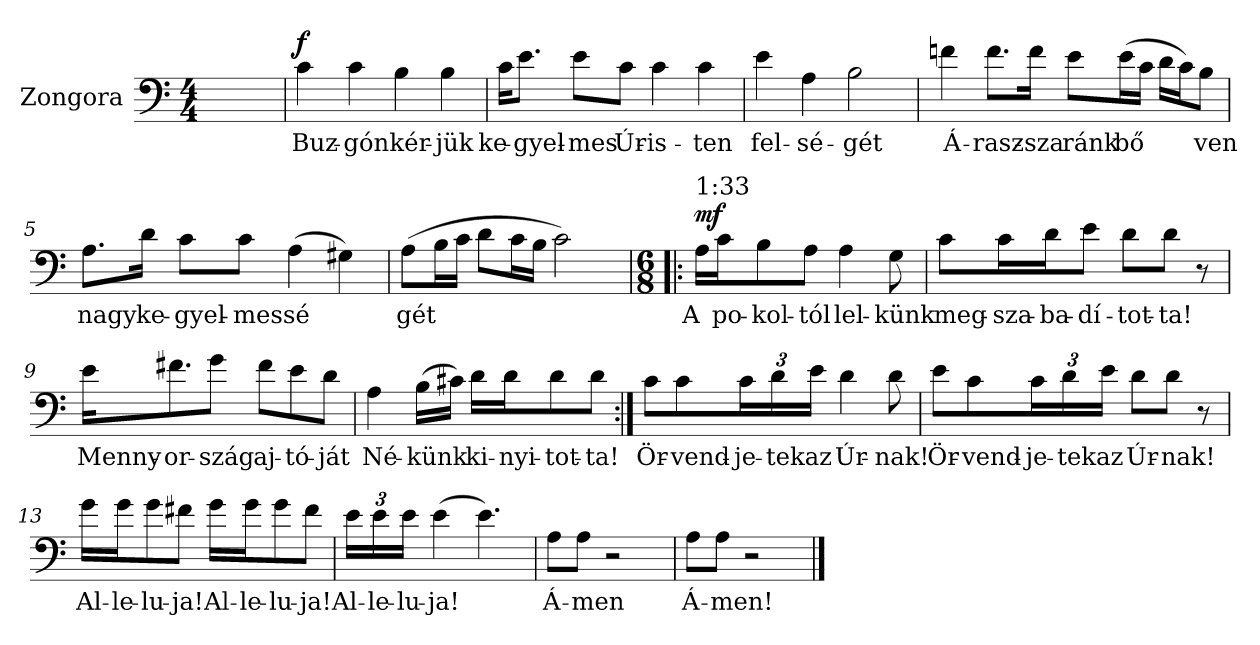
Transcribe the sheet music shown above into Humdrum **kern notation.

**kern	**text	**dynam
*part1	*part1	*part1
*staff1	*staff1	*staff1
*I"Zongora	*	*
*I'Zon.	*	*
*clefF4	*	*
*k[]	*	*
*M4/4	*	*
*MM110	*	*
=	=	=
4ryy	.	.
=1	=1	=1
!	!LO:LY:b	!LO:DY:a
4c\	Buz-	f
!	!LO:LY:b	!
4c\	-gón	.
!	!LO:LY:b	!
4B\	kér-	.
!	!LO:LY:b	!
4B\	-jük	.
=2	=2	=2
!	!LO:LY:b	!
16c\KL	ke-	.
!	!LO:LY:b	!
8.e\J	-gyel-	.
!	!LO:LY:b	!
8e\L	-mes	.
!	!LO:LY:b	!
8c\J	Úr-	.
!	!LO:LY:b	!
4c\	-is-	.
!	!LO:LY:b	!
4c\	-ten	.
!!LO:LB:g=z
=3	=3	=3
!	!LO:LY:b	!
4e\	fel-	.
!	!LO:LY:b	!
4A\	-sé-	.
!	!LO:LY:b	!
2B\	-gét	.
=4	=4	=4
!	!LO:LY:b	!
4fn\	Á-	.
!	!LO:LY:b	!
8.f\L	-rasz-	.
!	!LO:LY:b	!
16f\Jk	-sza	.
!	!LO:LY:b	!
8e\L	ránk	.
!	!LO:LY:b	!
(16e\L	bő	.
16c\JJ	.	.
16d\LL	.	.
16c\J)	.	.
!	!LO:LY:b	!
8B\J	ven	.
!!LO:LB:g=z
=5	=5	=5
!	!LO:LY:b	!
8.A\L	nagy	.
!	!LO:LY:b	!
16d\Jk	ke-	.
!	!LO:LY:b	!
8c\L	-gyel-	.
!	!LO:LY:b	!
8c\J	-mes	.
!	!LO:LY:b	!
(4A\	-sé	.
4G#X\)	.	.
=6	=6	=6
!	!LO:LY:b	!
(8A\L	gét	.
16B\L	.	.
16c\JJ	.	.
8d\L	.	.
16c\L	.	.
16B\JJ	.	.
2c\)	.	.
!!LO:LB:g=z
=7!|:	=7!|:	=7!|:
*M6/8	*	*
!LO:TX:a:t=1&colon;33	!	!
!	!LO:LY:b	!LO:DY:a
16A\LL	A	mf
!	!LO:LY:b	!
16c\J	po-	.
!	!LO:LY:b	!
8B\	-kol-	.
!	!LO:LY:b	!
8A\J	-tól	.
!	!LO:LY:b	!
4A\	lel-	.
!	!LO:LY:b	!
8G\	-künk	.
=8	=8	=8
!	!LO:LY:b	!
8c\L	meg-	.
!	!LO:LY:b	!
16c\L	-sza-	.
!	!LO:LY:b	!
16d\J	-ba-	.
!	!LO:LY:b	!
8e\J	-dí-	.
!	!LO:LY:b	!
8d\L	-tot-	.
!	!LO:LY:b	!
8d\J	-ta!	.
8r	.	.
=9	=9	=9
!	!LO:LY:b	!
16e\KL	Menny-	.
!	!LO:LY:b	!
8.f#X\	-or-	.
!	!LO:LY:b	!
8g\J	-szág	.
!	!LO:LY:b	!
8f#\L	aj-	.
!	!LO:LY:b	!
8e\	-tó-	.
!	!LO:LY:b	!
8d\J	-ját	.
!!LO:LB:g=z
=10	=10	=10
!	!LO:LY:b	!
4A\	Né-	.
!	!LO:LY:b	!
(16B\LL	-künk	.
16c#X\JJ)	.	.
!	!LO:LY:b	!
16d\LL	ki-	.
!	!LO:LY:b	!
16d\J	-nyi-	.
!	!LO:LY:b	!
8d\	-tot-	.
!	!LO:LY:b	!
8d\J	-ta!	.
=11:|!	=11:|!	=11:|!
!	!LO:LY:b	!
8c\L	Ör-	.
!	!LO:LY:b	!
8c\	-vend-	.
*Xbrackettup	*	*
!	!LO:LY:b	!
24c\L	-je-	.
!	!LO:LY:b	!
24d\	-tek	.
!	!LO:LY:b	!
24e\JJ	az	.
!	!LO:LY:b	!
4d\	Úr-	.
!	!LO:LY:b	!
8d\	-nak!	.
=12	=12	=12
!	!LO:LY:b	!
8e\L	Ör-	.
!	!LO:LY:b	!
8c\	-vend-	.
!	!LO:LY:b	!
24c\L	-je-	.
!	!LO:LY:b	!
24d\	-tek	.
!	!LO:LY:b	!
24e\JJ	az	.
!	!LO:LY:b	!
8d\L	Úr-	.
!	!LO:LY:b	!
8d\J	-nak!	.
8r	.	.
!!LO:LB:g=z
=13	=13	=13
!	!LO:LY:b	!
16g\LL	Al-	.
!	!LO:LY:b	!
16g\J	-le-	.
!	!LO:LY:b	!
8g\	-lu-	.
!	!LO:LY:b	!
8f#X\J	-ja!	.
!	!LO:LY:b	!
16g\LL	Al-	.
!	!LO:LY:b	!
16g\J	-le-	.
!	!LO:LY:b	!
8g\	-lu-	.
!	!LO:LY:b	!
8f#\J	-ja!	.
=14	=14	=14
!	!LO:LY:b	!
24e\LL	Al-	.
!	!LO:LY:b	!
24e\	-le-	.
!	!LO:LY:b	!
24e\JJ	-lu-	.
!	!LO:LY:b	!
(4e\	-ja!	.
4.e\)	.	.
=15	=15	=15
!	!LO:LY:b	!
8A\L	Á-	.
!	!LO:LY:b	!
8A\J	-men	.
2r	.	.
=16	=16	=16
!	!LO:LY:b	!
8A\L	Á-	.
!	!LO:LY:b	!
8A\J	-men!	.
2r	.	.
==	==	==
*-	*-	*-
